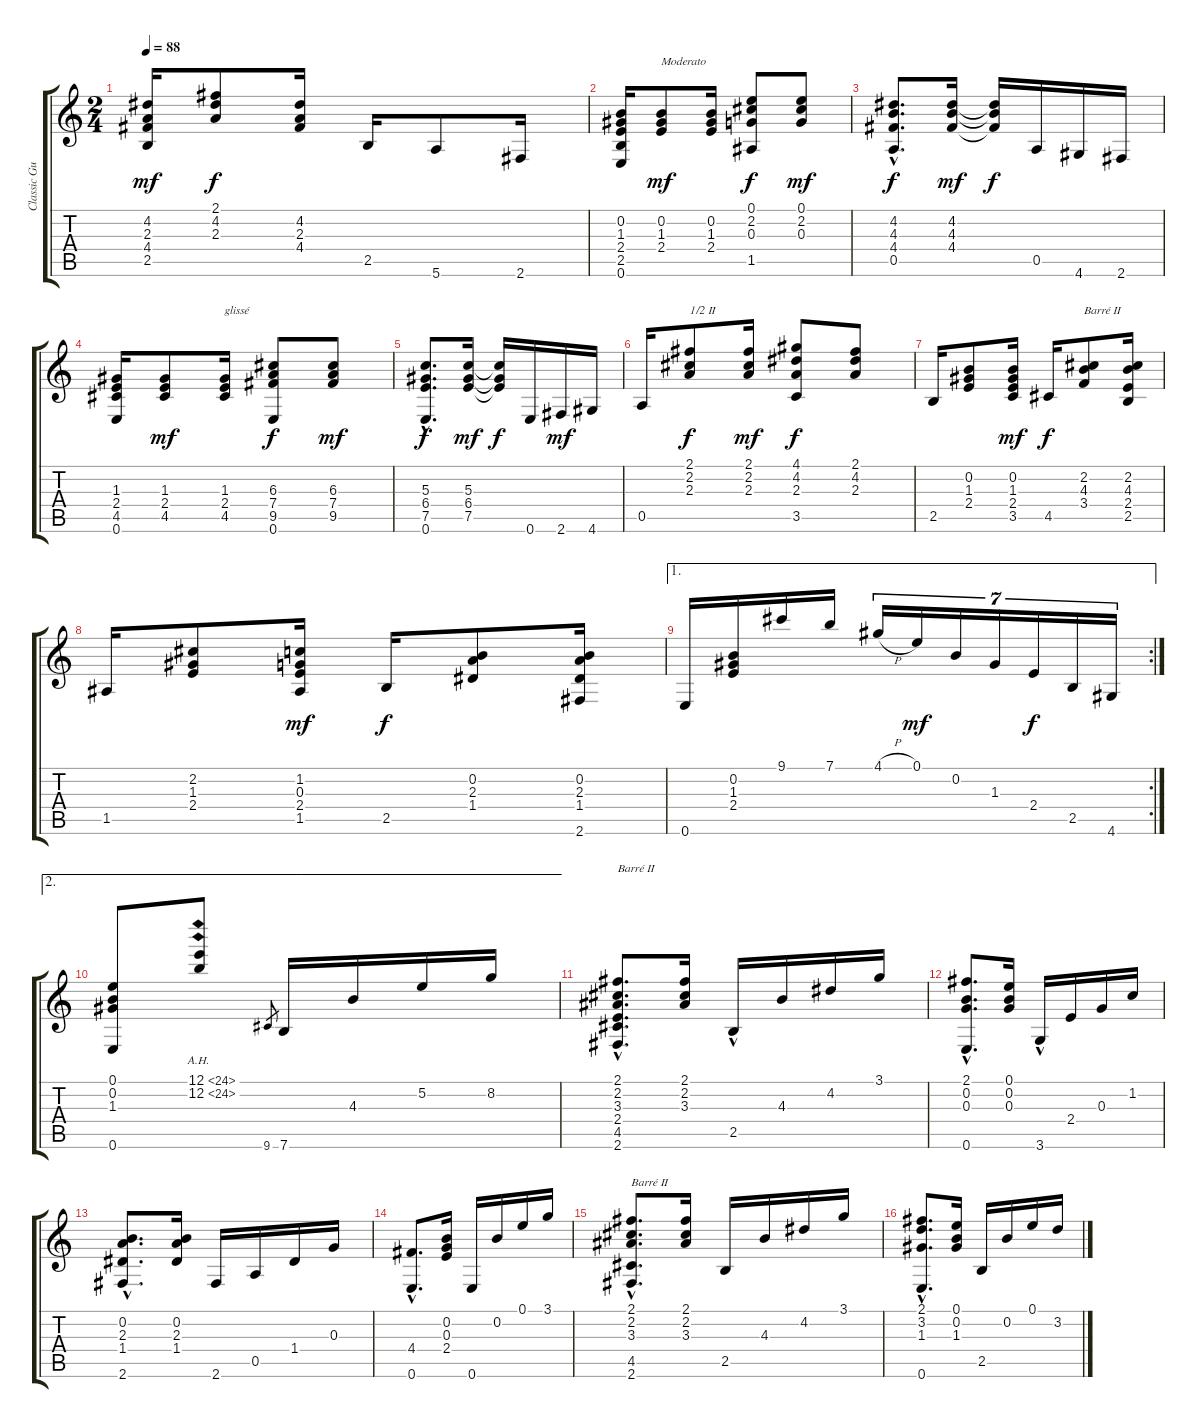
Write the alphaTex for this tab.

\track ("Classic Guitar" "Classic Gu") {instrument acousticguitarnylon}
\staff {score tabs}
\tuning (E4 B3 G3 D3 A2 E2) {hide}
\ts (2 4)
\tempo 88
\clef g2
\ks c
(4.2 2.3 4.4 2.5).16{dy mf} (2.1 4.2 2.3).8{dy f} (4.2 2.3 4.4).16 2.5.16 5.6.8 2.6.16 |
(0.2 1.3 2.4 2.5 0.6).16 (0.2 1.3 2.4).8{txt "Moderato" dy mf} (0.2 1.3 2.4).16 (0.1 2.2 0.3 1.5).8{dy f} (0.1 2.2 0.3).8{dy mf} |
(4.2{hac} 4.3{hac} 4.4{hac} 0.5{hac}).8{d dy f} (4.2 4.3 4.4).16{dy mf} (4.2{t} 4.3{t} 4.4{t}).16{dy f} 0.5.16 4.6.16 2.6.16 |
(1.3 2.4 4.5 0.6).16 (1.3 2.4 4.5).8{dy mf} (1.3 2.4 4.5).16{txt "glissé"} (6.3 7.4 9.5 0.6).8{dy f} (6.3 7.4 9.5).8{dy mf} |
(5.3{hac} 6.4{hac} 7.5{hac} 0.6{hac}).8{d dy f} (5.3 6.4 7.5).16{dy mf} (5.3{t} 6.4{t} 7.5{t}).16{dy f} 0.6.16 2.6.16{dy mf} 4.6.16 |
0.5.16 (2.1 2.2 2.3).8{txt "1/2 II" dy f} (2.1 2.2 2.3).16{dy mf} (4.1 4.2 2.3 3.5).8{dy f} (2.1 4.2 2.3).8 |
2.5.16 (0.2 1.3 2.4).8 (0.2 1.3 2.4 3.5).16{dy mf} 4.5.16{dy f} (2.2 4.3 3.4).8{txt "Barré II"} (2.2 4.3 2.4 2.5).16 |
1.5.16 (2.2 1.3 2.4).8 (1.2 0.3 2.4 1.5).16{dy mf} 2.5.16{dy f} (0.2 2.3 1.4).8 (0.2 2.3 1.4 2.6).16 |
\ae 1
\rc 2
0.6.16 (0.2 1.3 2.4).16 9.1.16 7.1.16 4.1{h}.16{tu (7 4)} 0.1.16{tu (7 4) dy mf} 0.2.16{tu (7 4)} 1.3.16{tu (7 4)} 2.4.16{tu (7 4) dy f} 2.5.16{tu (7 4)} 4.6.16{tu (7 4)} |
\ae 2
(0.1 0.2 1.3 0.6).8 (12.1{ah 12} 12.2{ah 12}).8 9.6.8{gr} 7.6.16 4.3.16 5.2.16 8.2.16 |
(2.1{hac} 2.2{hac} 3.3{hac} 2.4{hac} 4.5{hac} 2.6{hac}).8{d txt "Barré II"} (2.1 2.2 3.3).16 2.5{hac}.16 4.3.16 4.2.16 3.1.16 |
(2.1{hac} 0.2{hac} 0.3{hac} 0.6{hac}).8{d} (0.1 0.2 0.3).16 3.6{hac}.16 2.4.16 0.3.16 1.2.16 |
(0.2{hac} 2.3{hac} 1.4{hac} 2.6{hac}).8{d} (0.2 2.3 1.4).16 2.6.16 0.5.16 1.4.16 0.3.16 |
(4.4{hac} 0.6{hac}).8{d} (0.2 0.3 2.4).16 0.6.16 0.2.16 0.1.16 3.1.16 |
(2.1{hac} 2.2{hac} 3.3{hac} 4.5{hac} 2.6{hac}).8{d txt "Barré II"} (2.1 2.2 3.3).16 2.5.16 4.3.16 4.2.16 3.1.16 |
(2.1{hac} 3.2{hac} 1.3{hac} 0.6{hac}).8{d} (0.1 0.2 1.3).16 2.5.16 0.2.16 0.1.16 3.2.16
